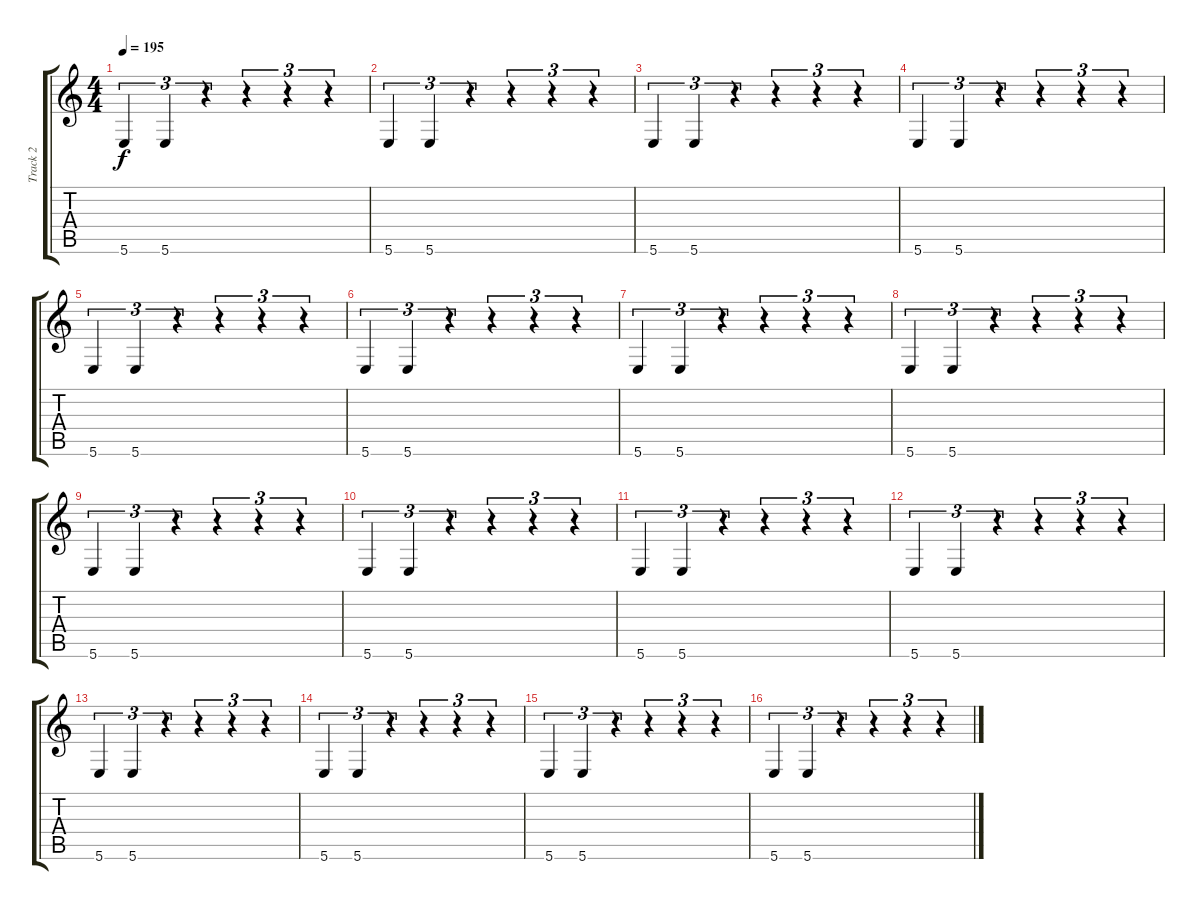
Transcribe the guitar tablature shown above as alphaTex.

\track ("Track 2" "Track 2") {instrument distortionguitar}
\staff {score tabs}
\tuning (B3 Gb3 D3 A2 E2 B1) {hide}
\ts (4 4)
\tempo 195
\clef g2
\ks c
5.6.4{tu (3 2) dy f} 5.6.4{tu (3 2)} r.4{tu (3 2)} r.4{tu (3 2)} r.4{tu (3 2)} r.4{tu (3 2)} |
5.6.4{tu (3 2)} 5.6.4{tu (3 2)} r.4{tu (3 2)} r.4{tu (3 2)} r.4{tu (3 2)} r.4{tu (3 2)} |
5.6.4{tu (3 2)} 5.6.4{tu (3 2)} r.4{tu (3 2)} r.4{tu (3 2)} r.4{tu (3 2)} r.4{tu (3 2)} |
5.6.4{tu (3 2)} 5.6.4{tu (3 2)} r.4{tu (3 2)} r.4{tu (3 2)} r.4{tu (3 2)} r.4{tu (3 2)} |
5.6.4{tu (3 2)} 5.6.4{tu (3 2)} r.4{tu (3 2)} r.4{tu (3 2)} r.4{tu (3 2)} r.4{tu (3 2)} |
5.6.4{tu (3 2)} 5.6.4{tu (3 2)} r.4{tu (3 2)} r.4{tu (3 2)} r.4{tu (3 2)} r.4{tu (3 2)} |
5.6.4{tu (3 2)} 5.6.4{tu (3 2)} r.4{tu (3 2)} r.4{tu (3 2)} r.4{tu (3 2)} r.4{tu (3 2)} |
5.6.4{tu (3 2)} 5.6.4{tu (3 2)} r.4{tu (3 2)} r.4{tu (3 2)} r.4{tu (3 2)} r.4{tu (3 2)} |
5.6.4{tu (3 2)} 5.6.4{tu (3 2)} r.4{tu (3 2)} r.4{tu (3 2)} r.4{tu (3 2)} r.4{tu (3 2)} |
5.6.4{tu (3 2)} 5.6.4{tu (3 2)} r.4{tu (3 2)} r.4{tu (3 2)} r.4{tu (3 2)} r.4{tu (3 2)} |
5.6.4{tu (3 2)} 5.6.4{tu (3 2)} r.4{tu (3 2)} r.4{tu (3 2)} r.4{tu (3 2)} r.4{tu (3 2)} |
5.6.4{tu (3 2)} 5.6.4{tu (3 2)} r.4{tu (3 2)} r.4{tu (3 2)} r.4{tu (3 2)} r.4{tu (3 2)} |
5.6.4{tu (3 2)} 5.6.4{tu (3 2)} r.4{tu (3 2)} r.4{tu (3 2)} r.4{tu (3 2)} r.4{tu (3 2)} |
5.6.4{tu (3 2)} 5.6.4{tu (3 2)} r.4{tu (3 2)} r.4{tu (3 2)} r.4{tu (3 2)} r.4{tu (3 2)} |
5.6.4{tu (3 2)} 5.6.4{tu (3 2)} r.4{tu (3 2)} r.4{tu (3 2)} r.4{tu (3 2)} r.4{tu (3 2)} |
5.6.4{tu (3 2)} 5.6.4{tu (3 2)} r.4{tu (3 2)} r.4{tu (3 2)} r.4{tu (3 2)} r.4{tu (3 2)}
